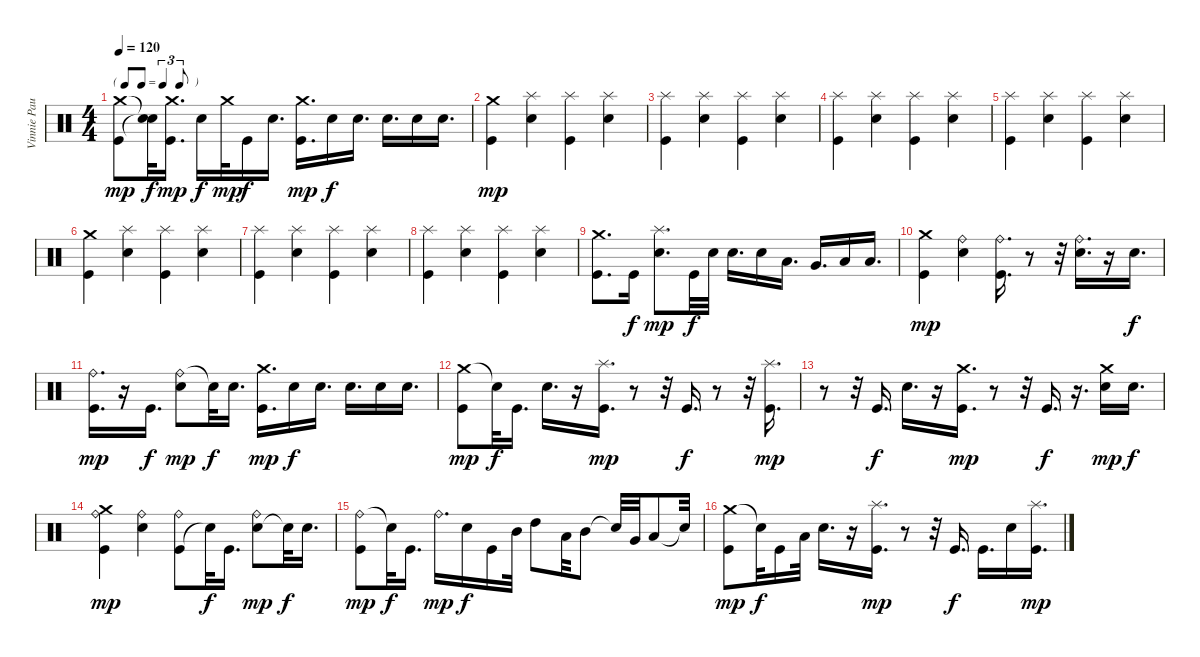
\track ("Vinnie Paul (Drums)" "Vinnie Pau") {instrument percussion}
\staff {score}
\articulation defaults
\ts (4 4)
\tf triplet8th
\tempo 120
\clef neutral
\ks c
("Crash medium (hit)" "Kick (hit)").8{dy mp} ("Snare (hit)"{t} "Snare (hit)"{t}).32{dy f} ("Crash medium (hit)" "Kick (hit)").16{d dy mp} "Electric Snare (hit)".16{dy f} "Crash medium (hit)".32{dy mp} "Kick (hit)".16{dy f} "Electric Snare (hit)".16{d} ("Kick (hit)" "Crash medium (hit)").16{d dy mp} "Electric Snare (hit)".16{dy f} "Electric Snare (hit)".16{d} "Electric Snare (hit)".16{d} "Electric Snare (hit)".16 "Electric Snare (hit)".16{d} |
("Kick (hit)" "Crash medium (hit)").4{dy mp} ("Splash (hit)" "Electric Snare (hit)").4 ("Splash (hit)" "Kick (hit)").4 ("Splash (hit)" "Electric Snare (hit)").4 |
("Kick (hit)" "Splash (hit)").4 ("Splash (hit)" "Electric Snare (hit)").4 ("Splash (hit)" "Kick (hit)").4 ("Splash (hit)" "Electric Snare (hit)").4 |
("Kick (hit)" "Splash (hit)").4 ("Electric Snare (hit)" "Splash (hit)").4 ("Kick (hit)" "Splash (hit)").4 ("Electric Snare (hit)" "Splash (hit)").4 |
("Kick (hit)" "Splash (hit)").4 ("Electric Snare (hit)" "Splash (hit)").4 ("Kick (hit)" "Splash (hit)").4 ("Electric Snare (hit)" "Splash (hit)").4 |
("Kick (hit)" "Crash medium (hit)").4 ("Splash (hit)" "Electric Snare (hit)").4 ("Splash (hit)" "Kick (hit)").4 ("Splash (hit)" "Electric Snare (hit)").4 |
("Kick (hit)" "Splash (hit)").4 ("Splash (hit)" "Electric Snare (hit)").4 ("Splash (hit)" "Kick (hit)").4 ("Splash (hit)" "Electric Snare (hit)").4 |
("Kick (hit)" "Splash (hit)").4 ("Electric Snare (hit)" "Splash (hit)").4 ("Kick (hit)" "Splash (hit)").4 ("Electric Snare (hit)" "Splash (hit)").4 |
("Kick (hit)" "Crash medium (hit)").8{d} "Kick (hit)".16{dy f} ("Electric Snare (hit)" "Splash (hit)").8{d dy mp} "Kick (hit)".32{dy f} "Snare (hit) 2".32 "Electric Snare (hit)".16{d} "Electric Snare (hit)".16 "Low Tom (hit)".16{d} "Very Low Tom (hit)".16{d} "Low Floor Tom (hit)".16 "Low Floor Tom (hit)".16{d} |
("Kick (hit)" "Crash medium (hit)").4{dy mp} ("Electric Snare (hit)" "Ride (bell)").4 ("Ride (bell)" "Kick (hit)").16{d} r.8 r.32 ("Ride (bell)" "Electric Snare (hit)").16{d} r.16 "Electric Snare (hit)".16{d dy f} |
("Ride (bell)" "Kick (hit)").16{d dy mp} r.16 "Kick (hit)".16{d dy f} ("Ride (bell)" "Electric Snare (hit)").8{dy mp} "Snare (hit)"{t}.32{dy f} "Electric Snare (hit)".16{d} ("Kick (hit)" "Crash medium (hit)").16{d dy mp} "Electric Snare (hit)".16{dy f} "Electric Snare (hit)".16{d} "Electric Snare (hit)".16{d} "Electric Snare (hit)".16 "Electric Snare (hit)".16{d} |
("Crash medium (hit)" "Kick (hit)").8{dy mp} "Snare (hit)"{t}.32{dy f} "Kick (hit)".16{d} "Electric Snare (hit)".16{d} r.16 ("Splash (hit)" "Kick (hit)").16{d dy mp} r.8 r.32 "Kick (hit)".16{d dy f} r.8 r.32 ("Splash (hit)" "Kick (hit)").16{d dy mp} |
r.8 r.32 "Kick (hit)".16{d dy f} "Electric Snare (hit)".16{d} r.16 ("Crash medium (hit)" "Kick (hit)").16{d dy mp} r.8 r.32 "Kick (hit)".16{d dy f} r.16{d} ("Electric Snare (hit)" "Crash medium (hit)").16{dy mp} "Electric Snare (hit)".16{d dy f} |
("Crash medium (hit)" "Kick (hit)" "Ride (bell)").4{dy mp} ("Electric Snare (hit)" "Ride (bell)").4 ("Kick (hit)" "Ride (bell)").8 "Snare (hit)"{t}.32{dy f} "Kick (hit)".16{d} ("Electric Snare (hit)" "Ride (bell)").8{dy mp} "Snare (hit)"{t}.32{dy f} "Electric Snare (hit)".16{d} |
("Ride (bell)" "Kick (hit)").8{dy mp} "Snare (hit)"{t}.32{dy f} "Kick (hit)".16{d} "Ride (bell)".16{d dy mp} "Electric Snare (hit)".16{dy f} "Kick (hit)".16 "Mid Tom (hit)".32 "High Tom (hit)".8 "Low Tom (hit)".32 "Mid Tom (hit)".8 "Snare (hit)"{t}.32 "Very Low Tom (hit)".32 "Low Tom (hit)".8 "Snare (hit)"{t}.32 |
("Crash medium (hit)" "Kick (hit)").8{dy mp} "Snare (hit)"{t}.32{dy f} "Kick (hit)".16 "Low Floor Tom (hit)".32 "Electric Snare (hit)".16{d} r.16 ("Splash (hit)" "Kick (hit)").16{d dy mp} r.8 r.32 "Kick (hit)".16{d dy f} "Kick (hit)".16{d} "Electric Snare (hit)".16 ("Splash (hit)" "Kick (hit)").16{d dy mp}
